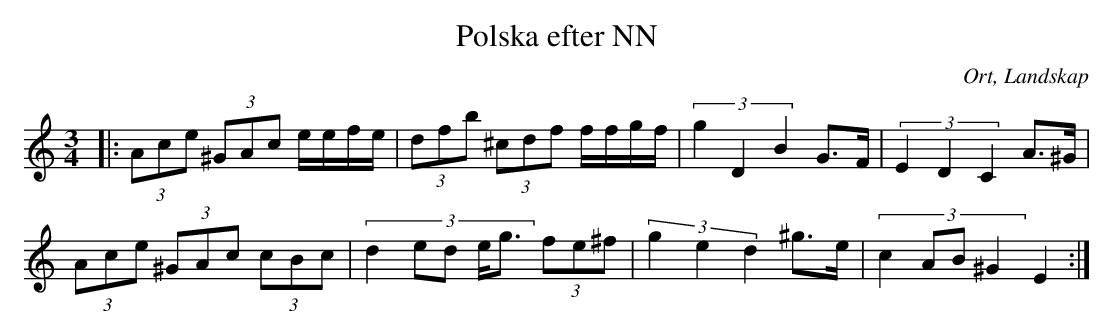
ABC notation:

X:1
T:Polska efter NN
O:Ort, Landskap
M:3/4
L:1/8
M:3/4
K:C
|: (3 Ace (3^GAc e/e/f/e/| (3 dfb (3^cdf f/f/g/f/|(3:2:3 g2 D2 B2 G>F|(3:2:3 E2 D2 C2 A>^G|
(3 Ace (3^GAc (3cBc| (3:2:5 d2 ed e<g (3fe^f|(3:2:3 g2 e2 d2 ^g>e|(3:2:4 c2 AB ^G2 E2:|
